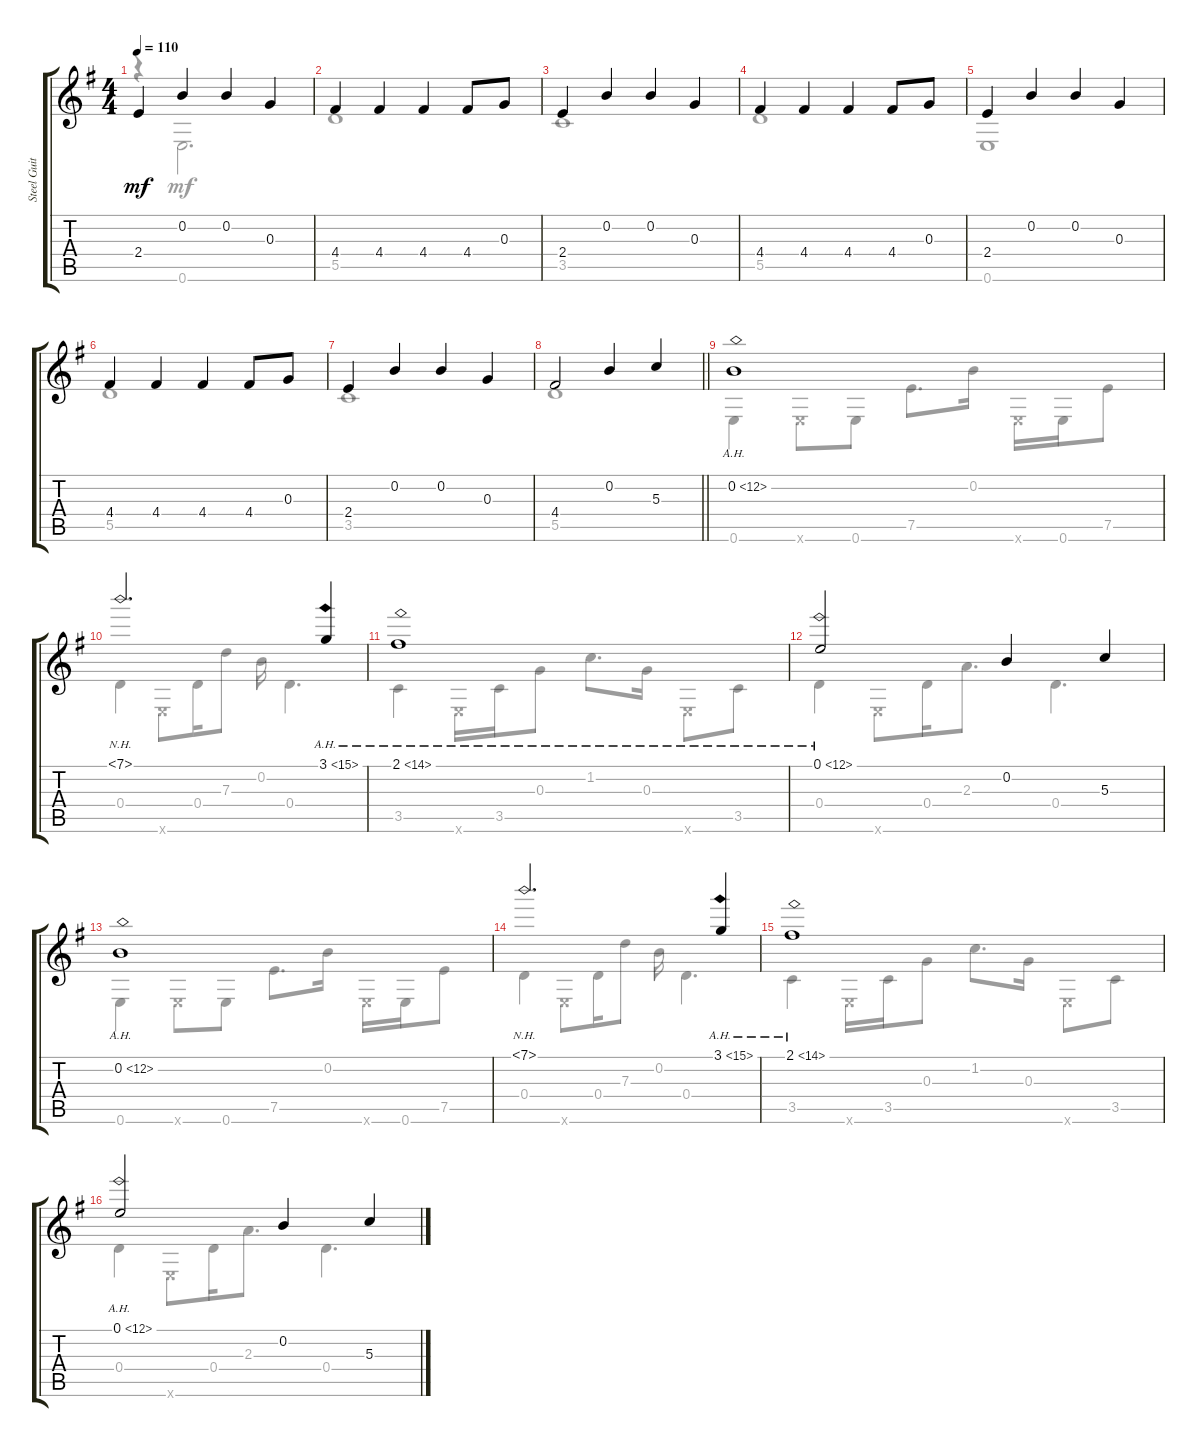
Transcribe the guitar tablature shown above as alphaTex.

\track ("Steel Guitar" "Steel Guit") {instrument acousticguitarsteel}
\staff {score tabs}
\tuning (E4 B3 G3 D3 A2 E2) {hide}
\voice
\ts (4 4)
\tempo 110
\clef g2
\ks g
2.4.4{dy mf instrument acousticguitarsteel} 0.2.4 0.2.4 0.3.4 |
4.4.4 4.4.4 4.4.4 4.4.8 0.3.8 |
2.4.4 0.2.4 0.2.4 0.3.4 |
4.4.4 4.4.4 4.4.4 4.4.8 0.3.8 |
2.4.4 0.2.4 0.2.4 0.3.4 |
4.4.4 4.4.4 4.4.4 4.4.8 0.3.8 |
2.4.4 0.2.4 0.2.4 0.3.4 |
\barLineRight lightlight
4.4.2 0.2.4 5.3.4 |
0.2{ah 12}.1 |
7.1{nh}.2{d} 3.1{ah 12}.4 |
2.1{ah 12}.1 |
0.1{ah 12}.2 0.2.4 5.3.4 |
0.2{ah 12}.1 |
7.1{nh}.2{d} 3.1{ah 12}.4 |
2.1{ah 12}.1 |
0.1{ah 12}.2 0.2.4 5.3.4
\voice
\clef g2
\ottava regular
\simile none
\ks g
r.4{dy mf} 0.6.2{d} |
5.5.1 |
3.5.1 |
5.5.1 |
0.6.1 |
5.5.1 |
3.5.1 |
\barLineRight lightlight
5.5.1 |
0.6.4 0.6{x}.8 0.6.8 7.5.8{d} 0.2.16 0.6{x}.16 0.6.16 7.5.8 |
0.4.4 0.6{x}.8 0.4.16 7.3.8 0.2.16 0.4.4{d} |
3.5.4 0.6{x}.16 3.5.16 0.3.8 1.2.8{d} 0.3.16 0.6{x}.8 3.5.8 |
0.4.4 0.6{x}.8 0.4.16 2.3.8{d} 0.4.4{d} |
0.6.4 0.6{x}.8 0.6.8 7.5.8{d} 0.2.16 0.6{x}.16 0.6.16 7.5.8 |
0.4.4 0.6{x}.8 0.4.16 7.3.8 0.2.16 0.4.4{d} |
3.5.4 0.6{x}.16 3.5.16 0.3.8 1.2.8{d} 0.3.16 0.6{x}.8 3.5.8 |
0.4.4 0.6{x}.8 0.4.16 2.3.8{d} 0.4.4{d}
